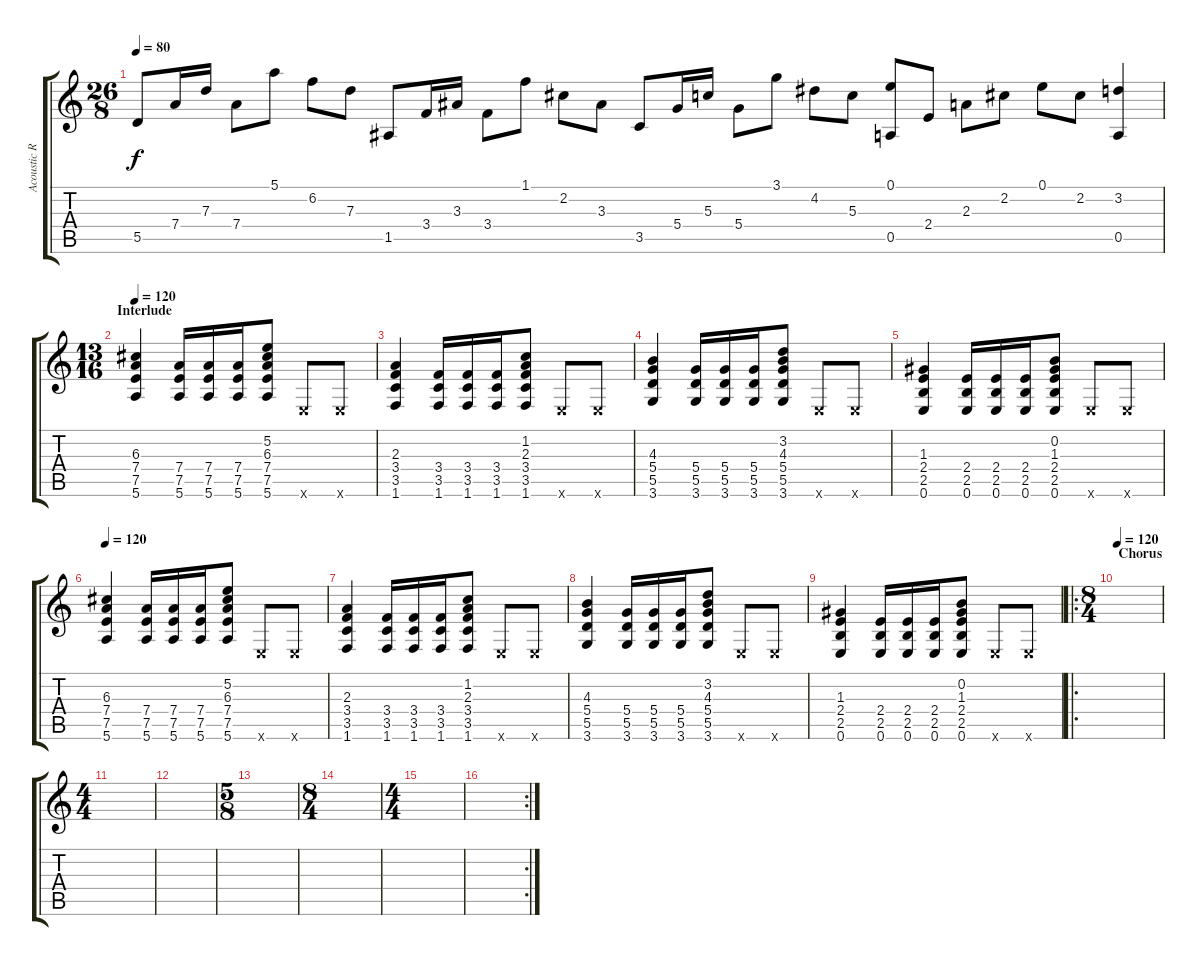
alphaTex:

\track ("Acoustic Rhytm" "Acoustic R") {instrument acousticguitarnylon}
\staff {score tabs}
\tuning (E4 B3 G3 D3 A2 E2) {hide}
\ts (26 8)
\tempo 80
\clef g2
\ks c
5.5.8{dy f} 7.4.16 7.3.16 7.4.8 5.1.8 6.2.8 7.3.8 1.5.8 3.4.16 3.3.16 3.4.8 1.1.8 2.2.8 3.3.8 3.5.8 5.4.16 5.3.16 5.4.8 3.1.8 4.2.8 5.3.8 (0.1 0.5).8 2.4.8 2.3.8 2.2.8 0.1.8 2.2.8 (3.2 0.5).4 |
\ts (13 16)
\section ("" "Interlude")
\tempo 120
(6.3 7.4 7.5 5.6).4 (7.4 7.5 5.6).16 (7.4 7.5 5.6).16 (7.4 7.5 5.6).16 (5.2 6.3 7.4 7.5 5.6).8 0.6{x}.8 0.6{x}.8 |
(2.3 3.4 3.5 1.6).4 (3.4 3.5 1.6).16 (3.4 3.5 1.6).16 (3.4 3.5 1.6).16 (1.2 2.3 3.4 3.5 1.6).8 0.6{x}.8 0.6{x}.8 |
(4.3 5.4 5.5 3.6).4 (5.4 5.5 3.6).16 (5.4 5.5 3.6).16 (5.4 5.5 3.6).16 (3.2 4.3 5.4 5.5 3.6).8 0.6{x}.8 0.6{x}.8 |
(1.3 2.4 2.5 0.6).4 (2.4 2.5 0.6).16 (2.4 2.5 0.6).16 (2.4 2.5 0.6).16 (0.2 1.3 2.4 2.5 0.6).8 0.6{x}.8 0.6{x}.8 |
\tempo 120
(6.3 7.4 7.5 5.6).4 (7.4 7.5 5.6).16 (7.4 7.5 5.6).16 (7.4 7.5 5.6).16 (5.2 6.3 7.4 7.5 5.6).8 0.6{x}.8 0.6{x}.8 |
(2.3 3.4 3.5 1.6).4 (3.4 3.5 1.6).16 (3.4 3.5 1.6).16 (3.4 3.5 1.6).16 (1.2 2.3 3.4 3.5 1.6).8 0.6{x}.8 0.6{x}.8 |
(4.3 5.4 5.5 3.6).4 (5.4 5.5 3.6).16 (5.4 5.5 3.6).16 (5.4 5.5 3.6).16 (3.2 4.3 5.4 5.5 3.6).8 0.6{x}.8 0.6{x}.8 |
(1.3 2.4 2.5 0.6).4 (2.4 2.5 0.6).16 (2.4 2.5 0.6).16 (2.4 2.5 0.6).16 (0.2 1.3 2.4 2.5 0.6).8 0.6{x}.8 0.6{x}.8 |
\ro
\ts (8 4)
\section ("" "Chorus")
\tempo 120
|
\ts (4 4)
|
|
\ts (5 8)
|
\ts (8 4)
|
\ts (4 4)
|
\rc 2
